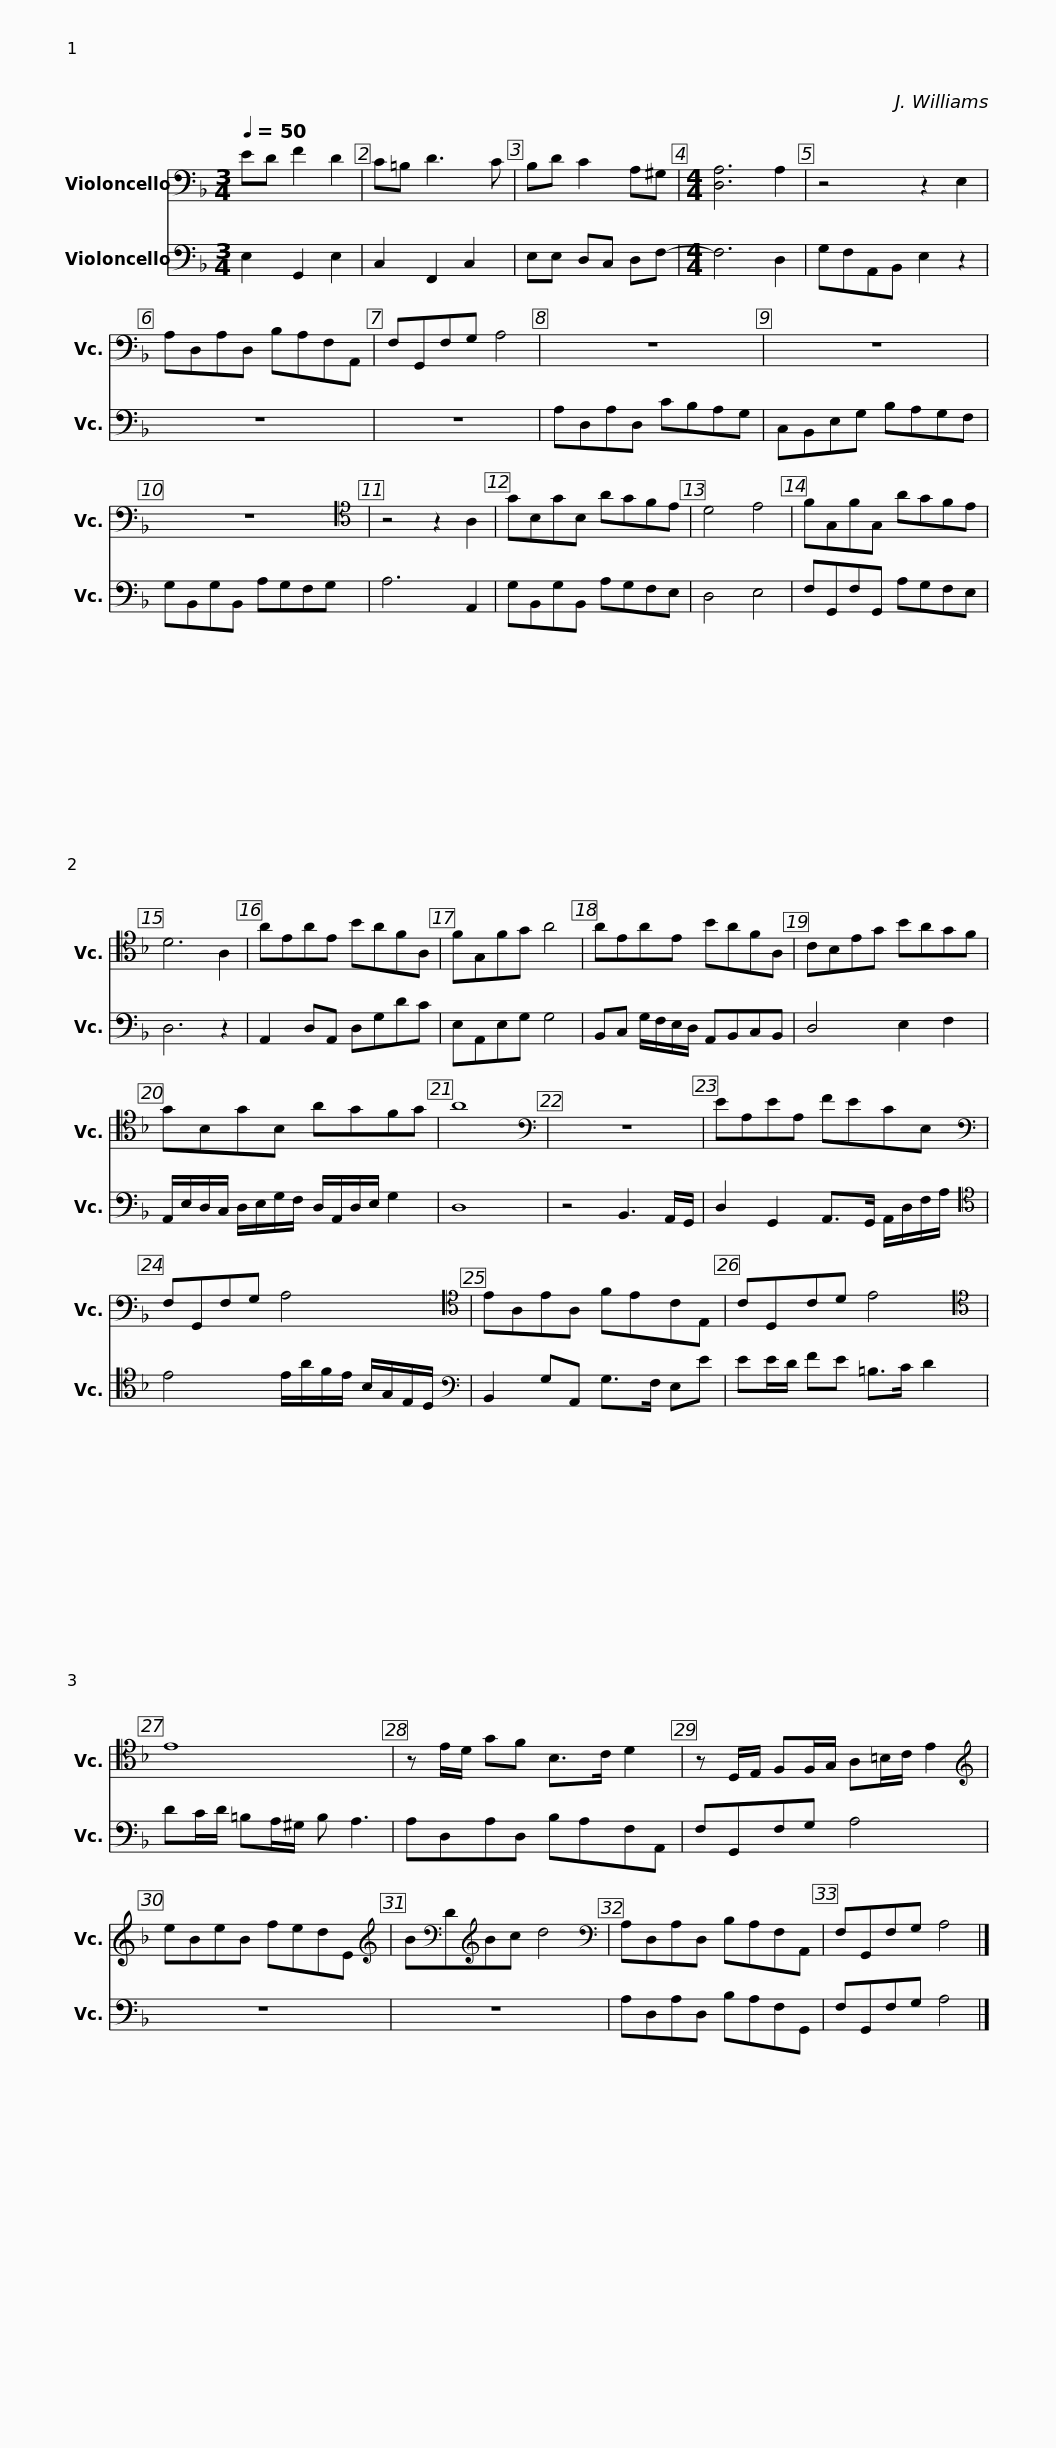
X:1
%%score 1 2
L:1/8
Q:1/4=50
M:3/4
I:linebreak $
K:F
V:1 bass
V:2 bass
V:1
 ED F2 D2 | C=B, D3 C | B,D C2 A,^G, |[M:4/4] [D,A,]6 A,2 | z4 z2 E,2 | %5
 A,D,A,D, B,A,F,A,, |$ F,G,,F,G, A,4 | z8 | z8 | z8 | %10
[K:tenor] z4 z2 A,2 | GB,GB, AGFE |$ D4 E4 | FG,FG, AGFE | D6 A,2 | %15
 AEAE BAFA, | FG,FG A4 | AEAE BAFA, |$ CB,EG BAGF | GB,GB, AGFG | %20
 A8 |[K:bass] z8 | EA,EA, FECE, |$[K:bass] F,G,,F,G, A,4 |[K:tenor] EA,EA, FECE, | %25
 CD,CD E4 |[K:tenor] E8 |$ z E/D/ GF B,>C D2 | z D,/E,/ F,F,/G,/ A,=B,/C/ E2 |[K:treble] eBeB fedE | %30
[K:treble] B[K:bass]D[K:treble]Bc d4 |$[K:bass] A,D,A,D, B,A,F,A,, | F,G,,F,G, A,4 |] %33
V:2
 E,2 G,,2 E,2 | C,2 F,,2 C,2 | E,E, D,C, D,F,- |[M:4/4] F,6 D,2 | G,F,A,,B,, E,2 z2 | %5
 z8 |$ z8 | A,D,A,D, CB,A,G, | C,B,,E,G, B,A,G,F, | G,B,,G,B,, A,G,F,G, | %10
 A,6 A,,2 | G,B,,G,B,, A,G,F,E, |$ D,4 E,4 | F,G,,F,G,, A,G,F,E, | D,6 z2 | %15
 A,,2 D,A,, D,G,DC | E,A,,E,G, G,4 | B,,C, G,/F,/E,/D,/ A,,B,,C,B,, |$ D,4 E,2 F,2 | A,,/E,/D,/C,/ D,/E,/G,/F,/ D,/A,,/D,/E,/ G,2 | %20
 D,8 | z4 B,,3 A,,/G,,/ | D,2 G,,2 A,,>G,, A,,/D,/F,/A,/ |$[K:tenor] E4 E/A/F/E/ B,/G,/E,/D,/ |[K:bass] B,,2 G,A,, G,>F, E,E | %25
 EE/D/ FE =B,>C D2 | DC/D/ =B,A,/^G,/ B, A,3 |$ A,D,A,D, B,A,F,A,, | F,G,,F,G, A,4 | z8 | %30
 z8 |$ A,D,A,D, B,A,F,G,, | F,G,,F,G, A,4 |] %33
